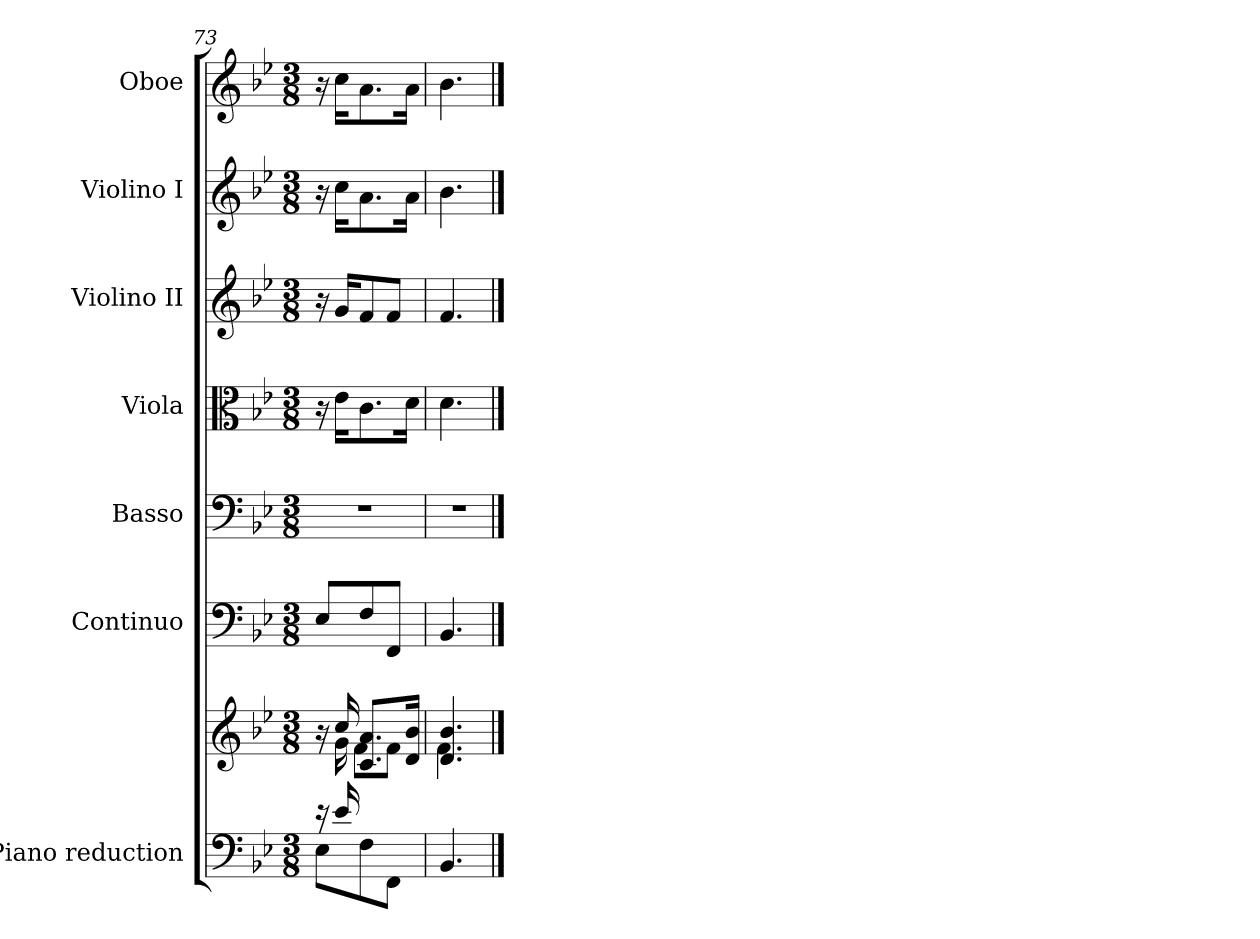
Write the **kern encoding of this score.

**kern	**kern	**kern	**kern	**kern	**kern	**kern	**kern
*part7	*part7	*part6	*part5	*part4	*part3	*part2	*part1
*staff8	*staff7	*staff6	*staff5	*staff4	*staff3	*staff2	*staff1
*I"Piano reduction	*	*I"Continuo	*I"Basso	*I"Viola	*I"Violino II	*I"Violino I	*I"Oboe
*I'Pno	*	*	*	*	*	*	*I'Ob
*clefF4	*clefG2	*clefF4	*clefF4	*clefC3	*clefG2	*clefG2	*clefG2
*k[b-e-]	*k[b-e-]	*k[b-e-]	*k[b-e-]	*k[b-e-]	*k[b-e-]	*k[b-e-]	*k[b-e-]
*M3/8	*M3/8	*M3/8	*M3/8	*M3/8	*M3/8	*M3/8	*M3/8
=73	=73	=73	=73	=73	=73	=73	=73
*^	*^	*	*	*	*	*	*
16r	8E-\L	16r	16ryy	8E-/L	4.r	16r	16r	16r	16r
16e-/	.	16cc/	16g\	.	.	16e-\KL	16g/KL	16cc\KL	16cc\KL
4ryy	8F\	8.c/ 8.a/L	8f\L	8F/	.	8.c\	8f/	8.a\	8.a\
.	8FF\J	.	8f\J	8FF/J	.	.	8f/J	.	.
.	.	16d/ 16b-/Jk	.	.	.	16d\Jk	.	16a\Jk	16a\Jk
*v	*v	*	*	*	*	*	*	*	*
=74	=74	=74	=74	=74	=74	=74	=74	=74
4.BB-/	4.d/ 4.b-/	4.f\	4.BB-/	4.r	4.d\	4.f/	4.b-\	4.b-\
*	*v	*v	*	*	*	*	*	*
==	==	==	==	==	==	==	==
*-	*-	*-	*-	*-	*-	*-	*-
